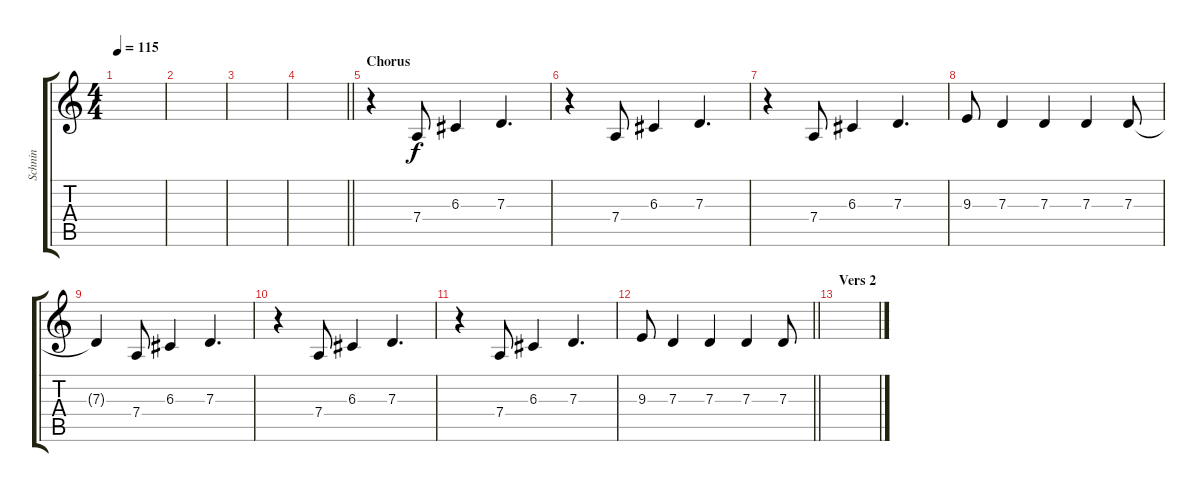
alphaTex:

\track ("Schnin" "Schnin") {instrument altosax}
\staff {score tabs}
\tuning (E4 B3 G3 D3 A2 E2) {hide}
\ts (4 4)
\tempo 115
\clef g2
\ks c
|
|
|
\barLineRight lightlight
|
\section ("" "Chorus")
r.4 7.4.8 6.3.4 7.3.4{d} |
r.4 7.4.8 6.3.4 7.3.4{d} |
r.4 7.4.8 6.3.4 7.3.4{d} |
9.3.8 7.3.4 7.3.4 7.3.4 7.3.8 |
7.3{t}.4 7.4.8 6.3.4 7.3.4{d} |
r.4 7.4.8 6.3.4 7.3.4{d} |
r.4 7.4.8 6.3.4 7.3.4{d} |
\barLineRight lightlight
9.3.8 7.3.4 7.3.4 7.3.4 7.3.8 |
\section ("" "Vers 2")
